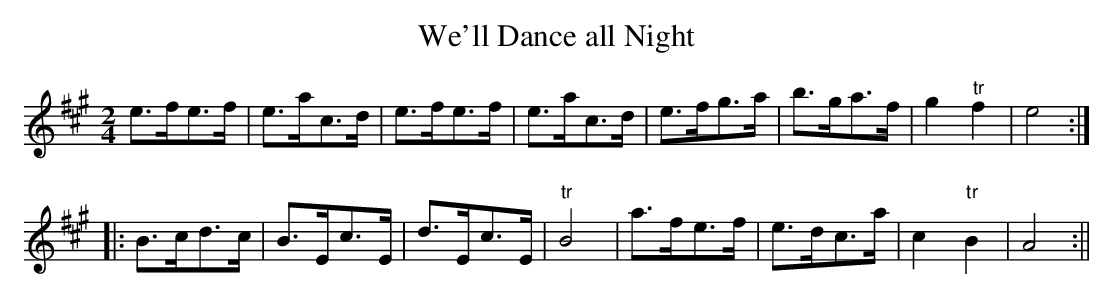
X:1
T:We'll Dance all Night
M:2/4
L:1/8
K:A
e>fe>f | e>ac>d | e>fe>f | e>ac>d | e>fg>a | b>ga>f | g2 "tr"f2 | e4 :|
|: B>cd>c | B>Ec>E | d>Ec>E | "tr"B4 | a>fe>f | e>dc>a | c2"tr"B2 | A4 :||
